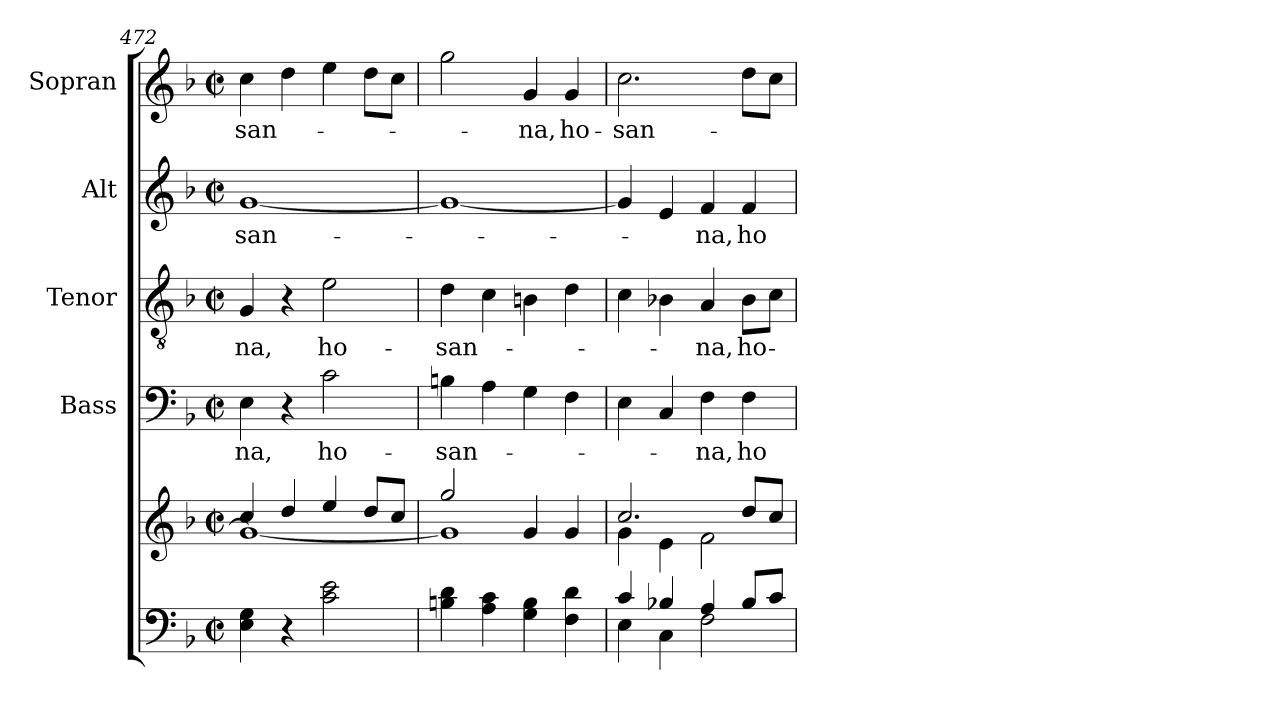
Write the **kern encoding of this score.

**kern	**kern	**kern	**text	**kern	**text	**kern	**text	**kern	**text
*part5	*part5	*part4	*part4	*part3	*part3	*part2	*part2	*part1	*part1
*staff6	*staff5	*staff4	*staff4	*staff3	*staff3	*staff2	*staff2	*staff1	*staff1
*	*	*I"Bass	*	*I"Tenor	*	*I"Alt	*	*I"Sopran	*
*	*	*I'B.	*	*I'T.	*	*I'A.	*	*I'S.	*
!!LO:LB:g=z
*clefF4	*clefG2	*clefF4	*	*clefGv2	*	*clefG2	*	*clefG2	*
*k[b-]	*k[b-]	*k[b-]	*	*k[b-]	*	*k[b-]	*	*k[b-]	*
*F:	*F:	*F:	*	*F:	*	*F:	*	*F:	*
*M2/2	*M2/2	*M2/2	*	*M2/2	*	*M2/2	*	*M2/2	*
*met(c|)	*met(c|)	*met(c|)	*	*met(c|)	*	*met(c|)	*	*met(c|)	*
=472	=472	=472	=472	=472	=472	=472	=472	=472	=472
*	*^	*	*	*	*	*	*	*	*
!	!	!	!	!LO:LY:b	!	!LO:LY:b	!	!LO:LY:b	!	!LO:LY:b
4E\ 4G\	4cc/	1g_	4E\	-na,	4G/	-na,	[1g	-san-	4cc\	-san-
4r	4dd/	.	4r	.	4r	.	.	.	4dd\	.
!	!	!	!	!LO:LY:b	!	!LO:LY:b	!	!	!	!
2c\ 2e\	4ee/	.	2c\	ho-	2e\	ho-	.	.	4ee\	.
.	8dd/L	.	.	.	.	.	.	.	8dd\L	.
.	8cc/J	.	.	.	.	.	.	.	8cc\J	.
=473	=473	=473	=473	=473	=473	=473	=473	=473	=473	=473
!	!	!	!	!LO:LY:b	!	!LO:LY:b	!	!	!	!
4Bn\ 4d\	2gg/	1g]	4Bn\	-san-	4d\	-san-	1g_	.	2gg\	.
4A\ 4c\	.	.	4A\	.	4c\	.	.	.	.	.
!	!	!	!	!	!	!	!	!	!	!LO:LY:b
4G\ 4B\	4g/	.	4G\	.	4Bn\	.	.	.	4g/	-na,
!	!	!	!	!	!	!	!	!	!	!LO:LY:b
4F\ 4d\	4g/	.	4F\	.	4d\	.	.	.	4g/	ho-
=474	=474	=474	=474	=474	=474	=474	=474	=474	=474	=474
*^	*	*	*	*	*	*	*	*	*	*
!	!	!	!	!	!	!	!	!	!	!	!LO:LY:b
4c/	4E\	2.cc/	4g\	4E\	.	4c\	.	4g/]	.	2.cc\	-san-
4B-X/	4C\	.	4e\	4C/	.	4B-X\	.	4e/	.	.	.
!	!	!	!	!	!LO:LY:b	!	!LO:LY:b	!	!LO:LY:b	!	!
4A/	2F\	.	2f\	4F\	-na,	4A/	-na,	4f/	-na,	.	.
!	!	!	!	!	!LO:LY:b	!	!LO:LY:b	!	!LO:LY:b	!	!
8B-/L	.	8dd/L	.	4F\	ho-	8B-\L	ho-	4f/	ho-	8dd\L	.
8c/J	.	8cc/J	.	.	.	8c\J	.	.	.	8cc\J	.
*v	*v	*	*	*	*	*	*	*	*	*	*
*	*v	*v	*	*	*	*	*	*	*	*
=	=	=	=	=	=	=	=	=	=
*-	*-	*-	*-	*-	*-	*-	*-	*-	*-
